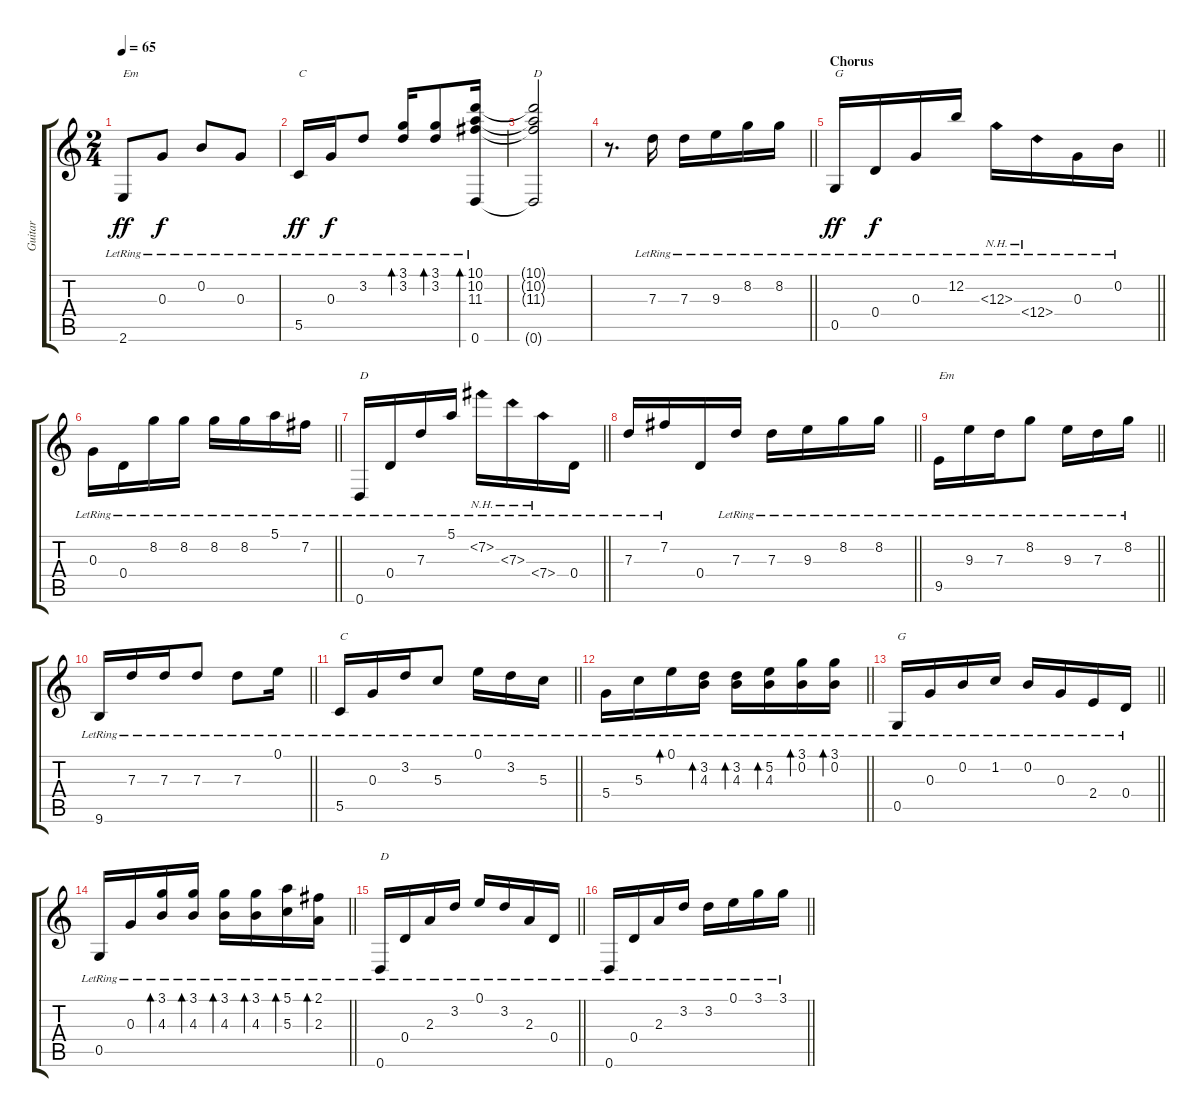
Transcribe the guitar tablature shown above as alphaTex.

\track ("Guitar" "Guitar") {instrument acousticguitarsteel}
\staff {score tabs}
\tuning (E4 B3 G3 D3 G2 D2) {hide}
\ts (2 4)
\tempo 65
\clef g2
\ks c
2.6{lr}.8{txt "Em" dy ff} 0.3{lr}.8{dy f} 0.2{lr}.8 0.3{lr}.8 |
5.5{lr}.16{txt "C" dy ff} 0.3{lr}.16{dy f} 3.2{lr}.8 (3.1{lr} 3.2).16{bd 120} (3.1{lr} 3.2{lr}).8{bd 120} (10.1{lr} 10.2{lr} 11.3{lr} 0.6{lr}).16{bd 480} |
(10.1{t} 10.2{t} 11.3{t} 0.6{t}).2{txt "D"} |
\barLineRight lightlight
r.8{d} 7.3{lr}.16 7.3{lr}.16 9.3{lr}.16 8.2{lr}.16 8.2{lr}.16 |
\section ("" "Chorus")
\barLineRight lightlight
0.5{lr}.16{txt "G" dy ff} 0.4{lr}.16{dy f} 0.3{lr}.16 12.2{lr}.16 12.3{nh lr}.16 12.4{nh lr}.16 0.3{lr}.16 0.2{lr}.16 |
\barLineRight lightlight
0.3{lr}.16 0.4{lr}.16 8.2{lr}.16 8.2{lr}.16 8.2{lr}.16 8.2{lr}.16 5.1{lr}.16 7.2{lr}.16 |
\barLineRight lightlight
0.6{lr}.16{txt "D"} 0.4{lr}.16 7.3{lr}.16 5.1{lr}.16 7.2{nh lr}.16 7.3{nh lr}.16 7.4{nh lr}.16 0.4{lr}.16 |
\barLineRight lightlight
7.3{lr}.16 7.2{lr}.16 0.4.16 7.3{lr}.16 7.3{lr}.16 9.3{lr}.16 8.2{lr}.16 8.2{lr}.16 |
\barLineRight lightlight
9.5{lr}.16{txt "Em"} 9.3{lr}.16 7.3{lr}.16 8.2{lr}.8 9.3{lr}.16 7.3{lr}.16 8.2{lr}.16 |
\barLineRight lightlight
9.6{lr}.16 7.3{lr}.16 7.3{lr}.16 7.3{lr}.8 7.3{lr}.8 0.1{lr}.16 |
\barLineRight lightlight
5.5{lr}.16{txt "C"} 0.3{lr}.16 3.2{lr}.16 5.3{lr}.8 0.1{lr}.16 3.2{lr}.16 5.3{lr}.16 |
\barLineRight lightlight
5.4{lr}.16 5.3{lr}.16 0.1{lr}.16{bd 120} (3.2{lr} 4.3{lr}).16{bd 120} (3.2{lr} 4.3{lr}).16{bd 120} (5.2{lr} 4.3{lr}).16{bd 120} (3.1{lr} 0.2{lr}).16{bd 120} (3.1{lr} 0.2{lr}).16{bd 120} |
\barLineRight lightlight
0.5{lr}.16{txt "G"} 0.3{lr}.16 0.2{lr}.16 1.2{lr}.16 0.2{lr}.16 0.3{lr}.16 2.4{lr}.16 0.4{lr}.16 |
\barLineRight lightlight
0.5{lr}.16 0.3{lr}.16 (3.1{lr} 4.3{lr}).16{bd 120} (3.1{lr} 4.3{lr}).16{bd 120} (3.1{lr} 4.3{lr}).16{bd 120} (3.1{lr} 4.3{lr}).16{bd 120} (5.1{lr} 5.3{lr}).16{bd 120} (2.1{lr} 2.3{lr}).16{bd 120} |
\barLineRight lightlight
0.6{lr}.16{txt "D"} 0.4{lr}.16 2.3{lr}.16 3.2{lr}.16 0.1{lr}.16 3.2{lr}.16 2.3{lr}.16 0.4{lr}.16 |
\barLineRight lightlight
0.6{lr}.16 0.4{lr}.16 2.3{lr}.16 3.2{lr}.16 3.2{lr}.16 0.1{lr}.16 3.1{lr}.16 3.1{lr}.16
